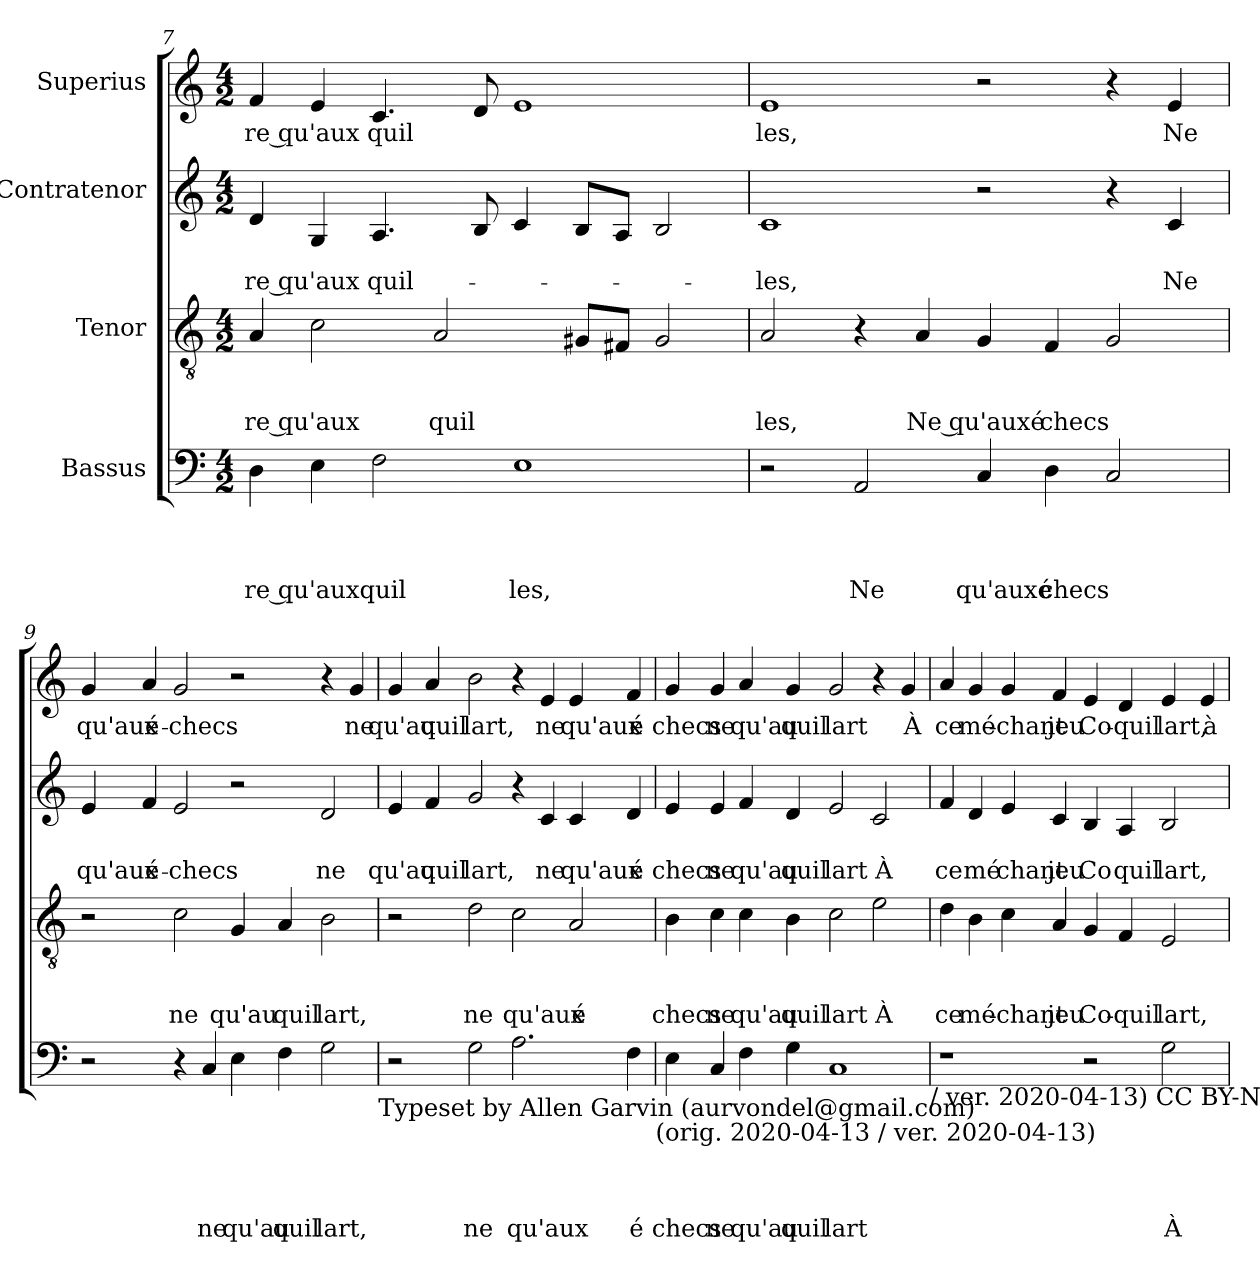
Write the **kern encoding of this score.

**kern	**text	**text	**text	**text	**kern	**text	**text	**text	**kern	**text	**text	**kern	**text
*part4	*part4	*part4	*part4	*part4	*part3	*part3	*part3	*part3	*part2	*part2	*part2	*part1	*part1
*staff4	*staff4	*staff4	*staff4	*staff4	*staff3	*staff3	*staff3	*staff3	*staff2	*staff2	*staff2	*staff1	*staff1
*I"Bassus	*	*	*	*	*I"Tenor	*	*	*	*I"Contratenor	*	*	*I"Superius	*
*clefF4	*	*	*	*	*clefGv2	*	*	*	*clefG2	*	*	*clefG2	*
*k[]	*	*	*	*	*k[]	*	*	*	*k[]	*	*	*k[]	*
*C:	*	*	*	*	*C:	*	*	*	*C:	*	*	*C:	*
*M4/2	*	*	*	*	*M4/2	*	*	*	*M4/2	*	*	*M4/2	*
=7	=7	=7	=7	=7	=7	=7	=7	=7	=7	=7	=7	=7	=7
!	!	!	!	!LO:LY:b	!	!	!	!LO:LY:b	!	!	!LO:LY:b	!	!LO:LY:b
4D\	.	.	.	re qu'auxquil	4A/	.	.	re qu'aux	4d/	.	-re qu'aux	4f/	re qu'aux
4E\	.	.	.	.	2c\	.	.	.	4G/	.	.	4e/	.
!	!	!	!	!	!	!	!	!	!	!	!LO:LY:b	!	!LO:LY:b
2F\	.	.	.	.	.	.	.	.	4.A/	.	quil-	4.c/	quil
!	!	!	!	!	!	!	!	!LO:LY:b	!	!	!	!	!
.	.	.	.	.	2A/	.	.	quil	.	.	.	.	.
.	.	.	.	.	.	.	.	.	8B/	.	.	8d/	.
!	!	!	!	!LO:LY:b	!	!	!	!	!	!	!	!	!
1E	.	.	.	les,	.	.	.	.	4c/	.	.	1e	.
.	.	.	.	.	8G#X/L	.	.	.	8B/L	.	.	.	.
.	.	.	.	.	8F#X/J	.	.	.	8A/J	.	.	.	.
.	.	.	.	.	2G#/	.	.	.	2B/	.	.	.	.
=8	=8	=8	=8	=8	=8	=8	=8	=8	=8	=8	=8	=8	=8
!	!	!	!	!	!	!	!	!LO:LY:b	!	!	!LO:LY:b	!	!LO:LY:b
2r	.	.	.	.	2A/	.	.	les,	1c	.	-les,	1e	les,
!	!	!	!	!LO:LY:b	!	!	!	!	!	!	!	!	!
2AA/	.	.	.	Ne	4r	.	.	.	.	.	.	.	.
!	!	!	!	!	!	!	!	!LO:LY:b	!	!	!	!	!
.	.	.	.	.	4A/	.	.	Ne qu'auxé	.	.	.	.	.
!	!	!	!	!LO:LY:b	!	!	!	!	!	!	!	!	!
4C/	.	.	.	qu'auxé	4G/	.	.	.	2r	.	.	2r	.
!	!	!	!	!LO:LY:b	!	!	!	!LO:LY:b	!	!	!	!	!
4D\	.	.	.	checs	4F/	.	.	checs	.	.	.	.	.
2C/	.	.	.	.	2G/	.	.	.	4r	.	.	4r	.
!	!	!	!	!	!	!	!	!	!	!	!LO:LY:b	!	!LO:LY:b
.	.	.	.	.	.	.	.	.	4c/	.	Ne	4e/	Ne
!!LO:PB:g=z
=9	=9	=9	=9	=9	=9	=9	=9	=9	=9	=9	=9	=9	=9
!	!	!	!	!	!	!	!	!	!	!	!LO:LY:b	!	!LO:LY:b
2r	.	.	.	.	2r	.	.	.	4e/	.	qu'aux	4g/	qu'aux
!	!	!	!	!	!	!	!	!	!	!	!LO:LY:b	!	!LO:LY:b
.	.	.	.	.	.	.	.	.	4f/	.	é-	4a/	é-
!	!	!	!	!	!	!	!	!LO:LY:b	!	!	!LO:LY:b	!	!LO:LY:b
4r	.	.	.	.	2c\	.	.	ne	2e/	.	-checs	2g/	-checs
!	!	!	!	!LO:LY:b	!	!	!	!	!	!	!	!	!
4C/	.	.	.	ne	.	.	.	.	.	.	.	.	.
!	!	!	!	!LO:LY:b	!	!	!	!LO:LY:b	!	!	!	!	!
4E\	.	.	.	qu'au	4G/	.	.	qu'au	2r	.	.	2r	.
!	!	!	!	!LO:LY:b	!	!	!	!LO:LY:b	!	!	!	!	!
4F\	.	.	.	quil-	4A/	.	.	quil	.	.	.	.	.
!	!	!	!	!LO:LY:b	!	!	!	!LO:LY:b	!	!	!LO:LY:b	!	!
2G\	.	.	.	-lart,	2B\	.	.	lart,	2d/	.	ne	4r	.
!	!	!	!	!	!	!	!	!	!	!	!	!	!LO:LY:b
.	.	.	.	.	.	.	.	.	.	.	.	4g/	ne
!LO:TX:b:t=Typeset by Allen Garvin (aurvondel@gmail.com)	!	!	!	!	!	!	!	!	!	!	!	!	!
=10	=10	=10	=10	=10	=10	=10	=10	=10	=10	=10	=10	=10	=10
!	!	!	!	!	!	!	!	!	!	!	!LO:LY:b	!	!LO:LY:b
2r	.	.	.	.	2r	.	.	.	4e/	.	qu'au	4g/	qu'au
!	!	!	!	!	!	!	!	!	!	!	!LO:LY:b	!	!LO:LY:b
.	.	.	.	.	.	.	.	.	4f/	.	quil-	4a/	quil-
!	!	!	!	!LO:LY:b	!	!	!	!LO:LY:b	!	!	!LO:LY:b	!	!LO:LY:b
2G\	.	.	.	ne	2d\	.	.	ne	2g/	.	-lart,	2b\	-lart,
!	!	!	!	!LO:LY:b	!	!	!	!LO:LY:b	!	!	!	!	!
2.A\	.	.	.	qu'aux	2c\	.	.	qu'aux	4r	.	.	4r	.
!	!	!	!	!	!	!	!	!	!	!	!LO:LY:b	!	!LO:LY:b
.	.	.	.	.	.	.	.	.	4c/	.	ne	4e/	ne
!	!	!	!	!	!	!	!	!LO:LY:b	!	!	!LO:LY:b	!	!LO:LY:b
.	.	.	.	.	2A/	.	.	é	4c/	.	qu'aux	4e/	qu'aux
!	!	!	!	!LO:LY:b	!	!	!	!	!	!	!LO:LY:b	!	!LO:LY:b
4F\	.	.	.	é-	.	.	.	.	4d/	.	é-	4f/	é-
!LO:TX:b:t=(orig. 2020-04-13 / ver. 2020-04-13)	!	!	!	!	!	!	!	!	!	!	!	!	!
=11	=11	=11	=11	=11	=11	=11	=11	=11	=11	=11	=11	=11	=11
!	!	!	!	!LO:LY:b	!	!	!	!LO:LY:b	!	!	!LO:LY:b	!	!LO:LY:b
4E\	.	.	.	-checs	4B\	.	.	checs	4e/	.	-checs	4g/	-checs
!	!	!	!	!LO:LY:b	!	!	!	!LO:LY:b	!	!	!LO:LY:b	!	!LO:LY:b
4C/	.	.	.	ne	4c\	.	.	ne	4e/	.	ne	4g/	ne
!	!	!	!	!LO:LY:b	!	!	!	!LO:LY:b	!	!	!LO:LY:b	!	!LO:LY:b
4F\	.	.	.	qu'au	4c\	.	.	qu'au	4f/	.	qu'au	4a/	qu'au
!	!	!	!	!LO:LY:b	!	!	!	!LO:LY:b	!	!	!LO:LY:b	!	!LO:LY:b
4G\	.	.	.	quil-	4B\	.	.	quil	4d/	.	quil-	4g/	quil-
!	!	!	!	!LO:LY:b	!	!	!	!LO:LY:b	!	!	!LO:LY:b	!	!LO:LY:b
1C	.	.	.	-lart	2c\	.	.	lart	2e/	.	-lart	2g/	-lart
!	!	!	!	!	!	!	!	!LO:LY:b	!	!	!LO:LY:b	!	!
.	.	.	.	.	2e\	.	.	À	2c/	.	À	4r	.
!	!	!	!	!	!	!	!	!	!	!	!	!	!LO:LY:b
.	.	.	.	.	.	.	.	.	.	.	.	4g/	À
!LO:TX:b:t=/ ver. 2020-04-13) CC BY-NC 4.0	!	!	!	!	!	!	!	!	!	!	!	!	!
!!LO:LB:g=z
=12	=12	=12	=12	=12	=12	=12	=12	=12	=12	=12	=12	=12	=12
!	!	!	!	!	!	!	!	!LO:LY:b	!	!	!LO:LY:b	!	!LO:LY:b
1r	.	.	.	.	4d\	.	.	ce	4f/	.	ce	4a/	ce
!	!	!	!	!	!	!	!	!LO:LY:b	!	!	!LO:LY:b	!	!LO:LY:b
.	.	.	.	.	4B\	.	.	mé-	4d/	.	mé	4g/	mé-
!	!	!	!	!	!	!	!	!LO:LY:b	!	!	!LO:LY:b	!	!LO:LY:b
.	.	.	.	.	4c\	.	.	-chant	4e/	.	chant	4g/	-chant
!	!	!	!	!	!	!	!	!LO:LY:b	!	!	!LO:LY:b	!	!LO:LY:b
.	.	.	.	.	4A/	.	.	jeu	4c/	.	jeu	4f/	jeu
!	!	!	!	!	!	!	!	!LO:LY:b	!	!	!LO:LY:b	!	!LO:LY:b
2r	.	.	.	.	4G/	.	.	Co-	4B/	.	Co	4e/	Co-
!	!	!	!	!	!	!	!	!LO:LY:b	!	!	!LO:LY:b	!	!LO:LY:b
.	.	.	.	.	4F/	.	.	-quil-	4A/	.	quil	4d/	-quil-
!	!	!	!	!LO:LY:b	!	!	!	!LO:LY:b	!	!	!LO:LY:b	!	!LO:LY:b
2G\	.	.	.	À	2E/	.	.	-lart,	2B/	.	lart,	4e/	-lart,
!	!	!	!	!	!	!	!	!	!	!	!	!	!LO:LY:b
.	.	.	.	.	.	.	.	.	.	.	.	4e/	à
=	=	=	=	=	=	=	=	=	=	=	=	=	=
*-	*-	*-	*-	*-	*-	*-	*-	*-	*-	*-	*-	*-	*-
